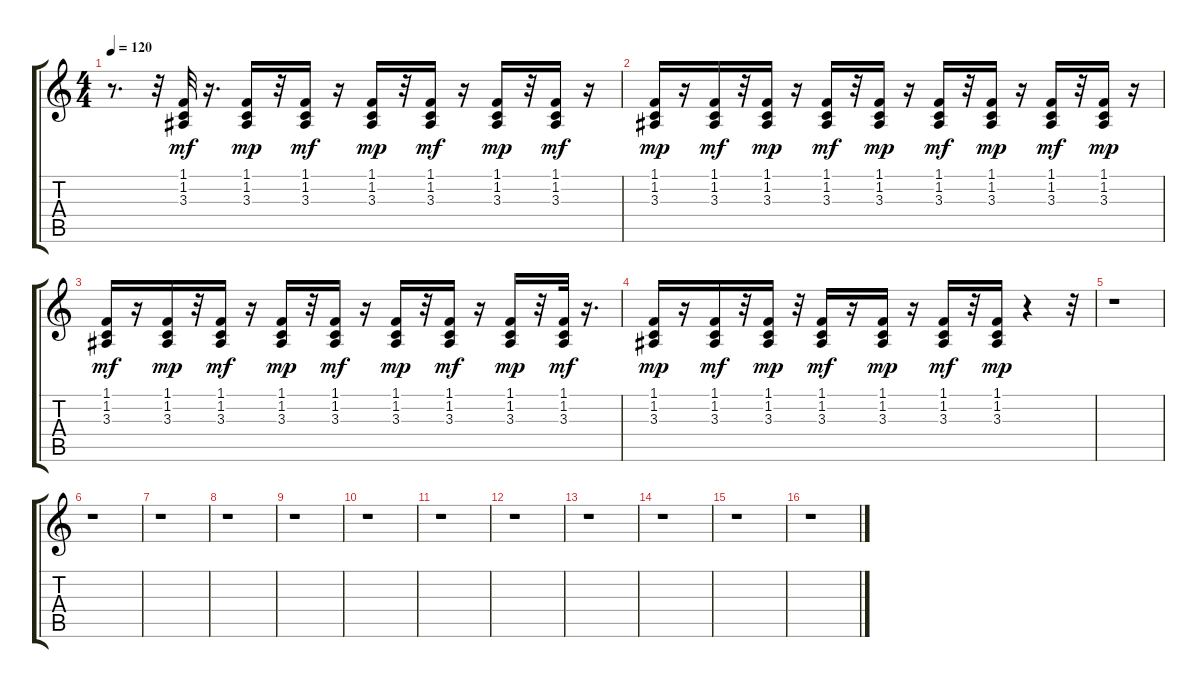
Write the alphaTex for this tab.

\track "" {instrument electricpiano1}
\staff {score tabs}
\tuning (E4 B3 G3 D3 A2 E2) {hide}
\ts (4 4)
\tempo 120
\clef g2
\ks c
r.8{d dy ff} r.32 (1.1 1.2 3.3).32{dy mf balance 8 instrument electricpiano1} r.16{d} (1.1 1.2 3.3).16{dy mp} r.32 (1.1 1.2 3.3).16{dy mf} r.16 (1.1 1.2 3.3).16{dy mp} r.32 (1.1 1.2 3.3).16{dy mf} r.16 (1.1 1.2 3.3).16{dy mp} r.32 (1.1 1.2 3.3).16{dy mf} r.16 |
(1.1 1.2 3.3).16{dy mp} r.16 (1.1 1.2 3.3).16{dy mf} r.32 (1.1 1.2 3.3).16{dy mp} r.16 (1.1 1.2 3.3).16{dy mf} r.32 (1.1 1.2 3.3).16{dy mp} r.16 (1.1 1.2 3.3).16{dy mf} r.32 (1.1 1.2 3.3).16{dy mp} r.16 (1.1 1.2 3.3).16{dy mf} r.32 (1.1 1.2 3.3).16{dy mp} r.16 |
(1.1 1.2 3.3).16{dy mf} r.16 (1.1 1.2 3.3).16{dy mp} r.32 (1.1 1.2 3.3).16{dy mf} r.16 (1.1 1.2 3.3).16{dy mp} r.32 (1.1 1.2 3.3).16{dy mf} r.16 (1.1 1.2 3.3).16{dy mp} r.32 (1.1 1.2 3.3).16{dy mf} r.16 (1.1 1.2 3.3).16{dy mp} r.32 (1.1 1.2 3.3).32{dy mf} r.16{d} |
(1.1 1.2 3.3).16{dy mp} r.16 (1.1 1.2 3.3).16{dy mf} r.32 (1.1 1.2 3.3).16{dy mp} r.32 (1.1 1.2 3.3).16{dy mf} r.16 (1.1 1.2 3.3).16{dy mp} r.16 (1.1 1.2 3.3).16{dy mf} r.32 (1.1 1.2 3.3).16{dy mp} r.4 r.32 |
r.1 |
r.1 |
r.1 |
r.1 |
r.1 |
r.1 |
r.1 |
r.1 |
r.1 |
r.1 |
r.1 |
r.1
